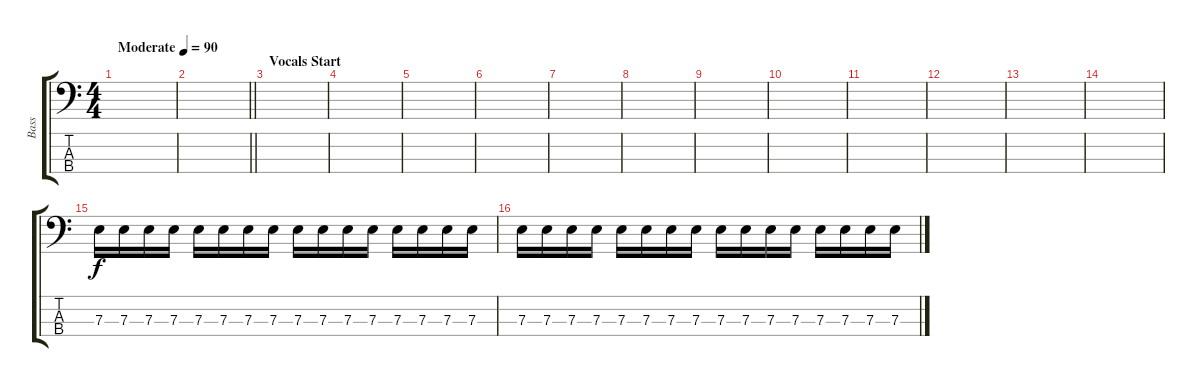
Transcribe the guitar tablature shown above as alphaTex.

\track ("Bass" "Bass") {instrument electricbasspick}
\staff {score tabs}
\tuning (G2 D2 A1 E1) {hide}
\ts (4 4)
\tempo (90 "Moderate")
\clef f4
\ks c
|
\barLineRight lightlight
|
\section ("" "Vocals Start")
|
|
|
|
|
|
|
|
|
|
|
|
7.3.16 7.3.16 7.3.16 7.3.16 7.3.16 7.3.16 7.3.16 7.3.16 7.3.16 7.3.16 7.3.16 7.3.16 7.3.16 7.3.16 7.3.16 7.3.16 |
7.3.16 7.3.16 7.3.16 7.3.16 7.3.16 7.3.16 7.3.16 7.3.16 7.3.16 7.3.16 7.3.16 7.3.16 7.3.16 7.3.16 7.3.16 7.3.16
